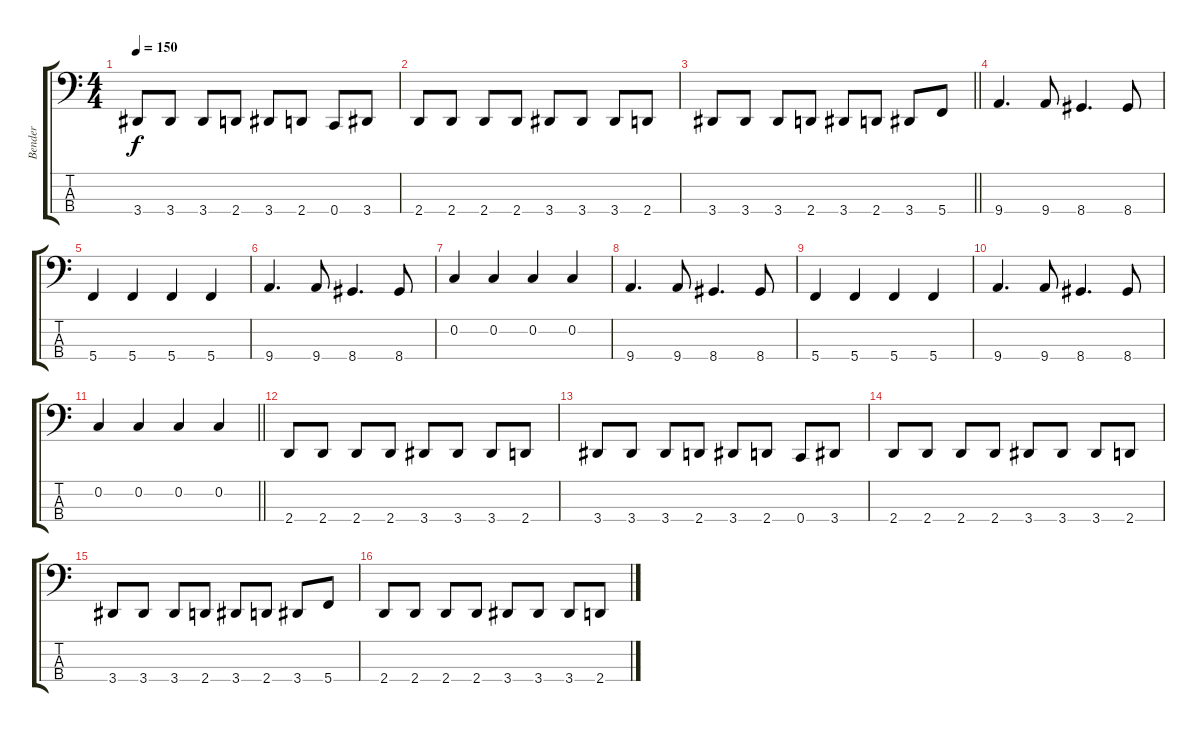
\track ("Bender" "Bender") {instrument electricbasspick}
\staff {score tabs}
\tuning (F2 C2 G1 C1) {hide}
\ts (4 4)
\tempo 150
\clef f4
\ks c
3.4.8{dy f} 3.4.8 3.4.8 2.4.8 3.4.8 2.4.8 0.4.8 3.4.8 |
2.4.8 2.4.8 2.4.8 2.4.8 3.4.8 3.4.8 3.4.8 2.4.8 |
\barLineRight lightlight
3.4.8 3.4.8 3.4.8 2.4.8 3.4.8 2.4.8 3.4.8 5.4.8 |
\section ("" "")
9.4.4{d} 9.4.8 8.4.4{d} 8.4.8 |
5.4.4 5.4.4 5.4.4 5.4.4 |
9.4.4{d} 9.4.8 8.4.4{d} 8.4.8 |
0.2.4 0.2.4 0.2.4 0.2.4 |
9.4.4{d} 9.4.8 8.4.4{d} 8.4.8 |
5.4.4 5.4.4 5.4.4 5.4.4 |
9.4.4{d} 9.4.8 8.4.4{d} 8.4.8 |
\barLineRight lightlight
0.2.4 0.2.4 0.2.4 0.2.4 |
\section ("" "")
2.4.8 2.4.8 2.4.8 2.4.8 3.4.8 3.4.8 3.4.8 2.4.8 |
3.4.8 3.4.8 3.4.8 2.4.8 3.4.8 2.4.8 0.4.8 3.4.8 |
2.4.8 2.4.8 2.4.8 2.4.8 3.4.8 3.4.8 3.4.8 2.4.8 |
3.4.8 3.4.8 3.4.8 2.4.8 3.4.8 2.4.8 3.4.8 5.4.8 |
2.4.8 2.4.8 2.4.8 2.4.8 3.4.8 3.4.8 3.4.8 2.4.8
